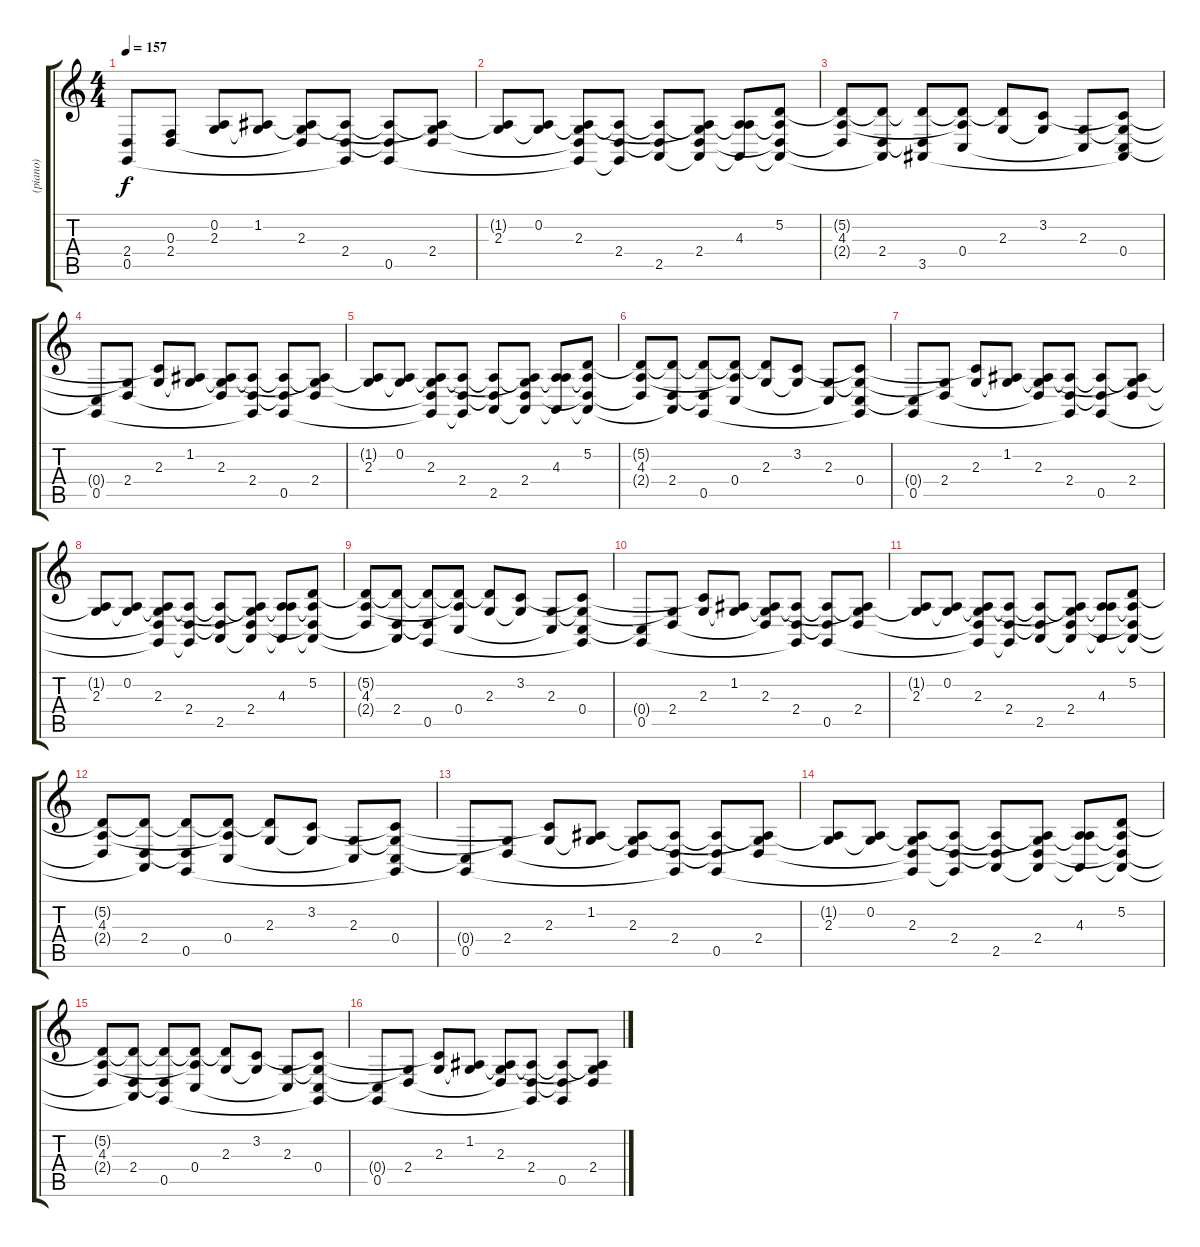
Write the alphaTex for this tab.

\track ("(piano)" "(piano)") {instrument electricgrandpiano}
\staff {score tabs}
\tuning (D4 A3 F3 C3 G2 D2) {hide}
\ts (4 4)
\tempo 157
\clef g2
\ks c
(2.4 0.5).8{dy f volume 15 balance 8 instrument acousticgrandpiano} (0.3 2.4).8 (0.2 2.3).8 (1.2 2.3{t}).8 (1.2{t} 2.3 2.4{t}).8 (1.2{t} 2.4 0.5{t}).8 (1.2{t} 2.4{t} 0.5).8 (1.2{t} 2.3{t} 2.4).8 |
(1.2{t} 2.3).8 (0.2 2.3{t}).8 (0.2{t} 2.3 2.4{t} 0.5{t}).8 (0.2{t} 2.4 0.5{t}).8 (0.2{t} 2.4{t} 2.5).8 (0.2{t} 2.3{t} 2.4 2.5{t}).8 (0.2{t} 4.3 2.5{t}).8 (5.2 4.3{t} 2.4{t} 2.5{t}).8 |
(5.2{t} 4.3 2.4{t}).8 (5.2{t} 2.4 2.5{t}).8 (5.2{t} 2.4{t} 3.5).8 (5.2{t} 4.3{t} 0.4).8 (5.2{t} 2.3).8 (3.2 2.3{t}).8 (2.3 0.4{t}).8 (3.2{t} 2.3{t} 0.4 3.5{t}).8 |
(0.4{t} 0.5).8 (2.3{t} 2.4).8 (3.2{t} 2.3).8 (1.2 2.3{t}).8 (1.2{t} 2.3 2.4{t}).8 (1.2{t} 2.4 0.5{t}).8 (1.2{t} 2.4{t} 0.5).8 (1.2{t} 2.3{t} 2.4).8 |
(1.2{t} 2.3).8 (0.2 2.3{t}).8 (0.2{t} 2.3 2.4{t} 0.5{t}).8 (0.2{t} 2.4 0.5{t}).8 (0.2{t} 2.4{t} 2.5).8 (0.2{t} 2.3{t} 2.4 2.5{t}).8 (0.2{t} 4.3 2.5{t}).8 (5.2 4.3{t} 2.4{t} 2.5{t}).8 |
(5.2{t} 4.3 2.4{t}).8 (5.2{t} 2.4 2.5{t}).8 (5.2{t} 2.4{t} 0.5).8 (5.2{t} 4.3{t} 0.4).8 (5.2{t} 2.3).8 (3.2 2.3{t}).8 (2.3 0.4{t}).8 (3.2{t} 2.3{t} 0.4 0.5{t}).8 |
(0.4{t} 0.5).8 (2.3{t} 2.4).8 (3.2{t} 2.3).8 (1.2 2.3{t}).8 (1.2{t} 2.3 2.4{t}).8 (1.2{t} 2.4 0.5{t}).8 (1.2{t} 2.4{t} 0.5).8 (1.2{t} 2.3{t} 2.4).8 |
(1.2{t} 2.3).8 (0.2 2.3{t}).8 (0.2{t} 2.3 2.4{t} 0.5{t}).8 (0.2{t} 2.4 0.5{t}).8 (0.2{t} 2.4{t} 2.5).8 (0.2{t} 2.3{t} 2.4 2.5{t}).8 (0.2{t} 4.3 2.5{t}).8 (5.2 4.3{t} 2.4{t} 2.5{t}).8 |
(5.2{t} 4.3 2.4{t}).8 (5.2{t} 2.4 2.5{t}).8 (5.2{t} 2.4{t} 0.5).8 (5.2{t} 4.3{t} 0.4).8 (5.2{t} 2.3).8 (3.2 2.3{t}).8 (2.3 0.4{t}).8 (3.2{t} 2.3{t} 0.4 0.5{t}).8 |
(0.4{t} 0.5).8 (2.3{t} 2.4).8 (3.2{t} 2.3).8 (1.2 2.3{t}).8 (1.2{t} 2.3 2.4{t}).8 (1.2{t} 2.4 0.5{t}).8 (1.2{t} 2.4{t} 0.5).8 (1.2{t} 2.3{t} 2.4).8 |
(1.2{t} 2.3).8 (0.2 2.3{t}).8 (0.2{t} 2.3 2.4{t} 0.5{t}).8 (0.2{t} 2.4 0.5{t}).8 (0.2{t} 2.4{t} 2.5).8 (0.2{t} 2.3{t} 2.4 2.5{t}).8 (0.2{t} 4.3 2.5{t}).8 (5.2 4.3{t} 2.4{t} 2.5{t}).8 |
(5.2{t} 4.3 2.4{t}).8 (5.2{t} 2.4 2.5{t}).8 (5.2{t} 2.4{t} 0.5).8 (5.2{t} 4.3{t} 0.4).8 (5.2{t} 2.3).8 (3.2 2.3{t}).8 (2.3 0.4{t}).8 (3.2{t} 2.3{t} 0.4 0.5{t}).8 |
(0.4{t} 0.5).8 (2.3{t} 2.4).8 (3.2{t} 2.3).8 (1.2 2.3{t}).8 (1.2{t} 2.3 2.4{t}).8 (1.2{t} 2.4 0.5{t}).8 (1.2{t} 2.4{t} 0.5).8 (1.2{t} 2.3{t} 2.4).8 |
(1.2{t} 2.3).8 (0.2 2.3{t}).8 (0.2{t} 2.3 2.4{t} 0.5{t}).8 (0.2{t} 2.4 0.5{t}).8 (0.2{t} 2.4{t} 2.5).8 (0.2{t} 2.3{t} 2.4 2.5{t}).8 (0.2{t} 4.3 2.5{t}).8 (5.2 4.3{t} 2.4{t} 2.5{t}).8 |
(5.2{t} 4.3 2.4{t}).8 (5.2{t} 2.4 2.5{t}).8 (5.2{t} 2.4{t} 0.5).8 (5.2{t} 4.3{t} 0.4).8 (5.2{t} 2.3).8 (3.2 2.3{t}).8 (2.3 0.4{t}).8 (3.2{t} 2.3{t} 0.4 0.5{t}).8 |
(0.4{t} 0.5).8 (2.3{t} 2.4).8 (3.2{t} 2.3).8 (1.2 2.3{t}).8 (1.2{t} 2.3 2.4{t}).8 (1.2{t} 2.4 0.5{t}).8 (1.2{t} 2.4{t} 0.5).8 (1.2{t} 2.3{t} 2.4).8
